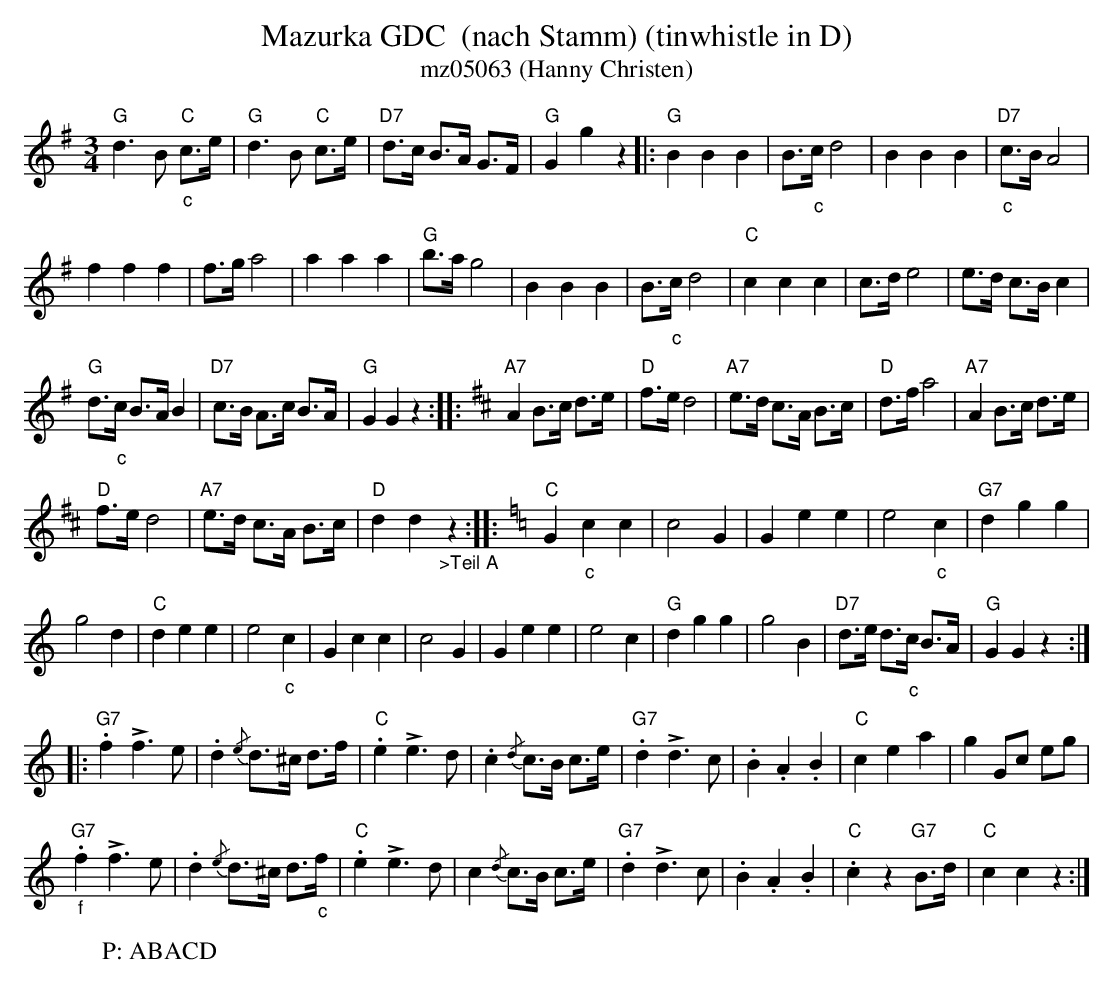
X:1
T: Mazurka GDC  (nach Stamm) (tinwhistle in D)
T:mz05063 (Hanny Christen)
M:3/4
L:1/8
K:G %%MIDI gchordon
"G"d3B "C""_c"c>e | "G"d3B "C"c>e | "D7"d>c B>A G>F | "G"G2g2z2 |: "G"B2B2B2 | B>"_c"cd4 | B2B2B2 | "D7""_c"c>BA4 |
f2f2f2 | f>ga4 | a2a2a2 | "G"b>ag4 | B2B2B2 | B>"_c"cd4 | "C"c2c2c2 | c>de4 | e>d c>Bc2 |
"G"d>"_c"c B>AB2 | "D7"c>B A>c B>A | "G"G2G2z2 :: [K:D] "A7"A2 B>c d>e | "D"f>ed4 | "A7"e>d c>A B>c | "D"d>fa4 | "A7"A2B>c d>e |
"D"f>ed4 | "A7"e>d c>A B>c | "D"d2d2"_>Teil A"z2 ::  [K:C] "C"G2"_c"c2c2 | c4G2 | G2e2e2 | e4"_c"c2 | "G7"d2g2g2 |
g4d2 | "C"d2e2e2 | e4"_c"c2 | G2c2c2 | c4G2 | G2e2e2 | e4c2 | "G"d2g2g2 | g4B2 | "D7"d>e d>"_c"c B>A | "G"G2G2z2 ::
"G7".f2!>!f3e | .d2 {/e}d>^c d>f | "C".e2!>!e3d | .c2 {/d}c>B c>e | "G7".d2!>!d3c | .B2.A2.B2 | "C"c2e2a2 | g2 Gc eg |
"G7""_f".f2!>!f3e | .d2 {/e}d>^c d>"_c"f | "C".e2!>!e3d |  c2 {/d}c>B c>e | "G7".d2!>!d3c | .B2.A2.B2 | "C".c2z2"G7"B>d | "C"c2c2z2 :|
W: P: ABACD
